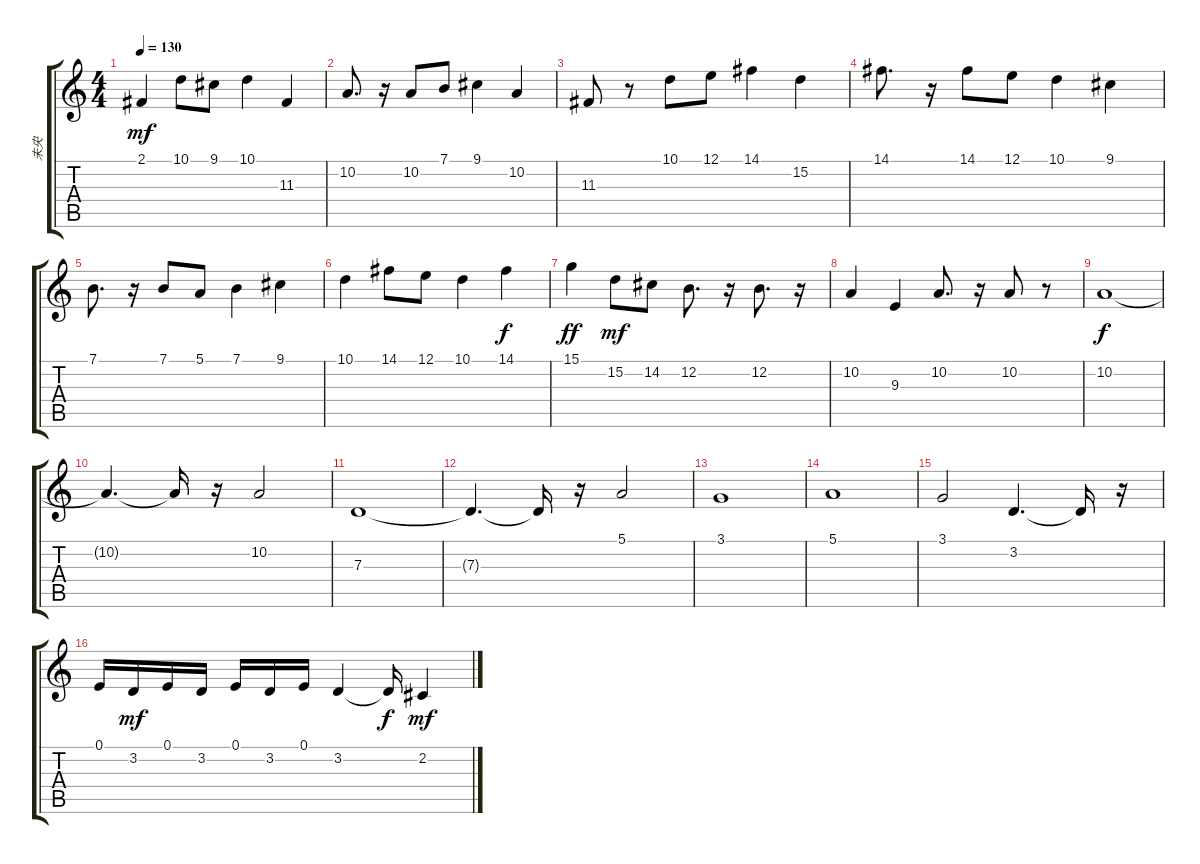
\track ("未央" "未央") {instrument churchorgan}
\staff {score tabs}
\tuning (E4 B3 G3 D3 A2 E2) {hide}
\ts (4 4)
\tempo 130
\clef g2
\ks c
2.1.4{dy mf} 10.1.8 9.1.8 10.1.4 11.3.4 |
10.2.8{d} r.16 10.2.8 7.1.8 9.1.4 10.2.4 |
11.3.8 r.8 10.1.8 12.1.8 14.1.4 15.2.4 |
14.1.8{d} r.16 14.1.8 12.1.8 10.1.4 9.1.4 |
7.1.8{d} r.16 7.1.8 5.1.8 7.1.4 9.1.4 |
10.1.4 14.1.8 12.1.8 10.1.4 14.1.4{dy f} |
15.1.4{dy ff} 15.2.8{dy mf} 14.2.8 12.2.8{d} r.16 12.2.8{d} r.16 |
10.2.4 9.3.4 10.2.8{d} r.16 10.2.8 r.8 |
10.2.1{dy f} |
10.2{t}.4{d} 10.2{t}.16 r.16 10.2.2 |
7.3.1 |
7.3{t}.4{d} 7.3{t}.16 r.16 5.1.2 |
3.1.1 |
5.1.1 |
3.1.2 3.2.4{d} 3.2{t}.16 r.16 |
0.1.16 3.2.16{dy mf} 0.1.16 3.2.16 0.1.16 3.2.16 0.1.16 3.2.4 3.2{t}.16{dy f} 2.2.4{dy mf}
